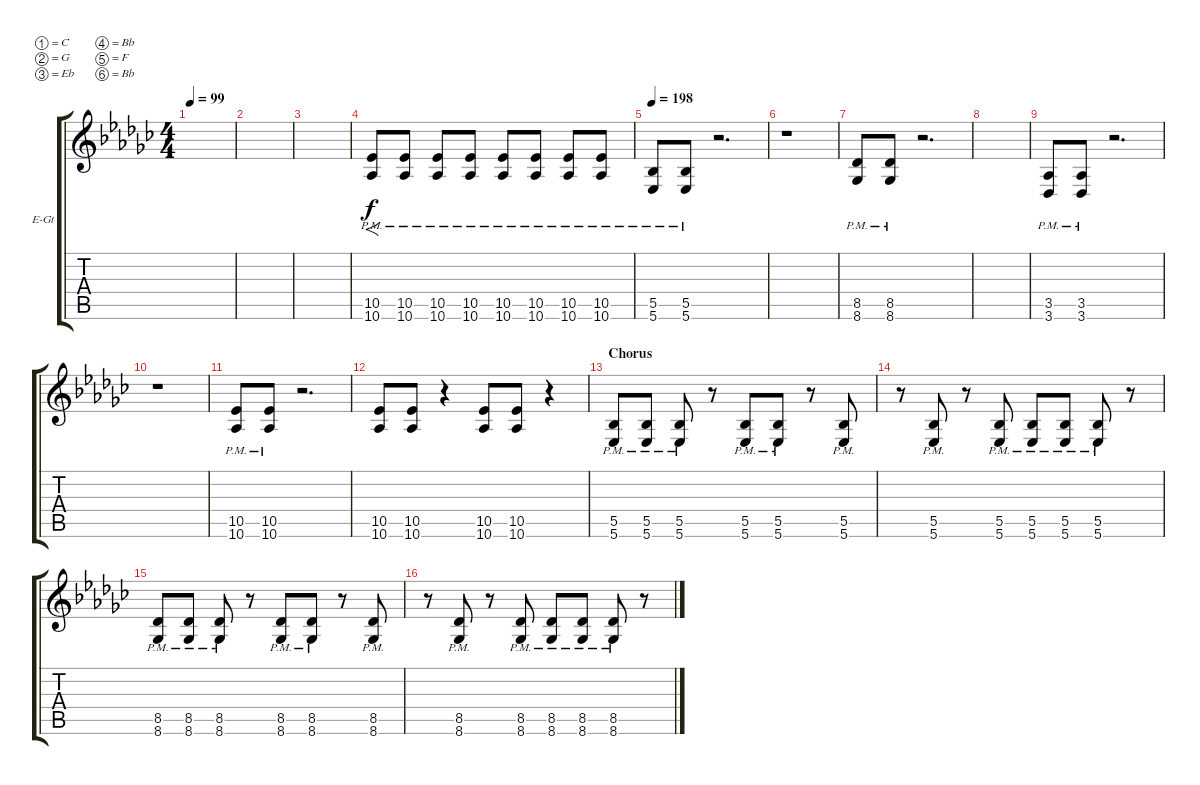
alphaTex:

\bracketExtendMode groupsimilarinstruments
\firstSystemTrackNameOrientation horizontal
\otherSystemsTrackNameOrientation horizontal
\track ("Electric Guitar 2" "E-Gt") {instrument distortionguitar}
\staff {score tabs}
\tuning (C4 G3 Eb3 Bb2 F2 Bb1)
\ts (4 4)
\tempo 99
\clef g2
\ks ebminor
|
|
|
(10.6{pm} 10.5{pm}).8{f} (10.6{pm} 10.5{pm}).8 (10.6{pm} 10.5{pm}).8 (10.6{pm} 10.5{pm}).8 (10.6{pm} 10.5{pm}).8 (10.6{pm} 10.5{pm}).8 (10.6{pm} 10.5{pm}).8 (10.6{pm} 10.5{pm}).8 |
\tempo 198
(5.6{pm} 5.5{pm}).8 (5.5{pm} 5.6{pm}).8 r.2{d} |
r.1 |
(8.6{pm} 8.5{pm}).8 (8.6{pm} 8.5{pm}).8 r.2{d} |
|
(3.6{pm} 3.5{pm}).8 (3.5{pm} 3.6{pm}).8 r.2{d} |
r.1 |
(10.6{pm} 10.5{pm}).8 (10.6{pm} 10.5{pm}).8 r.2{d} |
(10.6 10.5).8 (10.6 10.5).8 r.4 (10.5 10.6).8 (10.5 10.6).8 r.4 |
\section ("" "Chorus")
(5.6{pm} 5.5{pm}).8 (5.6{pm} 5.5{pm}).8 (5.6{pm} 5.5{pm}).8 r.8 (5.6{pm} 5.5{pm}).8 (5.6{pm} 5.5{pm}).8 r.8 (5.6{pm} 5.5{pm}).8 |
r.8 (5.6{pm} 5.5{pm}).8 r.8 (5.6{pm} 5.5{pm}).8 (5.6{pm} 5.5{pm}).8 (5.6{pm} 5.5{pm}).8 (5.6{pm} 5.5{pm}).8 r.8 |
(8.6{pm} 8.5{pm}).8 (8.6{pm} 8.5{pm}).8 (8.6{pm} 8.5{pm}).8 r.8 (8.6{pm} 8.5{pm}).8 (8.6{pm} 8.5{pm}).8 r.8 (8.6{pm} 8.5{pm}).8 |
r.8 (8.6{pm} 8.5{pm}).8 r.8 (8.6{pm} 8.5{pm}).8 (8.6{pm} 8.5{pm}).8 (8.6{pm} 8.5{pm}).8 (8.6{pm} 8.5{pm}).8 r.8
